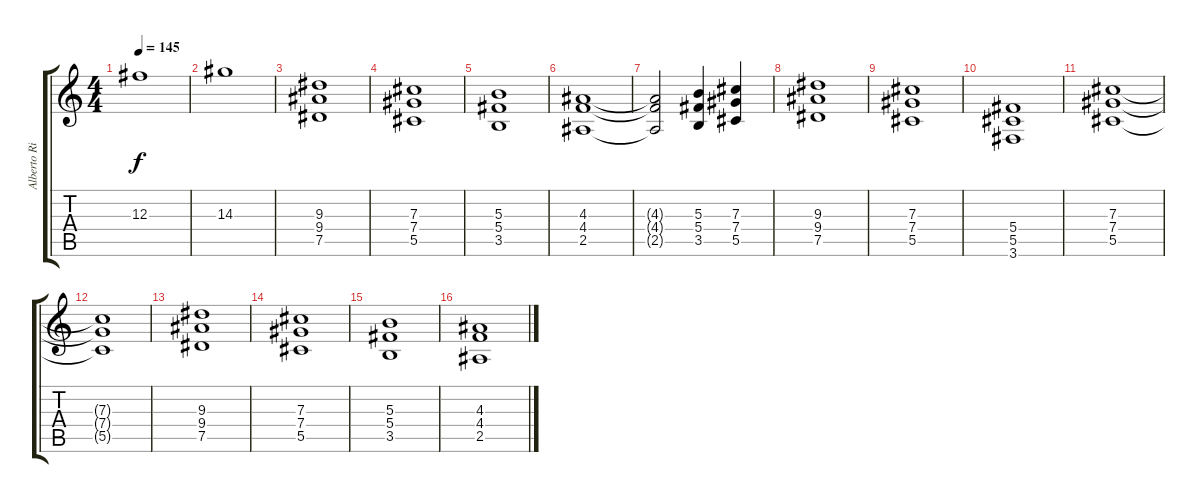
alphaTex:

\track ("Alberto Rionda" "Alberto Ri") {instrument distortionguitar}
\staff {score tabs}
\tuning (Eb4 Bb3 Gb3 Db3 Ab2 Eb2) {hide}
\ts (4 4)
\tempo 145
\clef g2
\ks c
12.3.1{dy f} |
14.3.1 |
(9.3 9.4 7.5).1 |
(7.3 7.4 5.5).1 |
(5.3 5.4 3.5).1 |
(4.3 4.4 2.5).1 |
(4.3{t} 4.4{t} 2.5{t}).2 (5.3 5.4 3.5).4 (7.3 7.4 5.5).4 |
(9.3 9.4 7.5).1 |
(7.3 7.4 5.5).1 |
(5.4 5.5 3.6).1 |
(7.3 7.4 5.5).1 |
(7.3{t} 7.4{t} 5.5{t}).1 |
(9.3 9.4 7.5).1 |
(7.3 7.4 5.5).1 |
(5.3 5.4 3.5).1 |
(4.3 4.4 2.5).1
